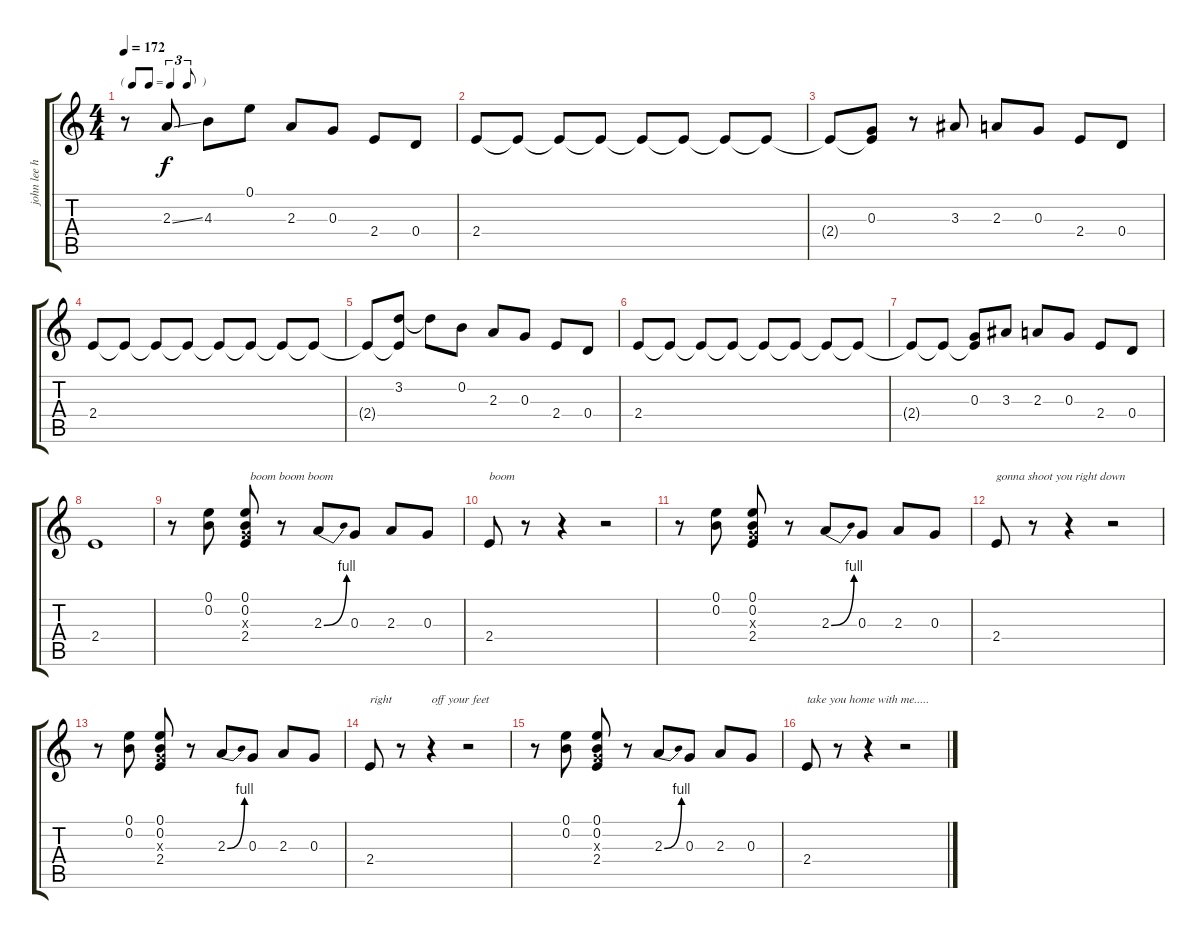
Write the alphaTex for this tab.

\track ("john lee hooker" "john lee h") {instrument acousticguitarsteel}
\staff {score tabs}
\tuning (E4 B3 G3 D3 A2 E2) {hide}
\ts (4 4)
\tf triplet8th
\tempo 172
\clef g2
\ks c
r.8{dy f instrument acousticguitarsteel} 2.3{ss}.8 4.3.8 0.1.8 2.3.8 0.3.8 2.4.8 0.4.8 |
2.4.8 2.4{t}.8 2.4{t}.8 2.4{t}.8 2.4{t}.8 2.4{t}.8 2.4{t}.8 2.4{t}.8 |
2.4{t}.8 (0.3 2.4{t}).8 r.8 3.3.8 2.3.8 0.3.8 2.4.8 0.4.8 |
2.4.8 2.4{t}.8 2.4{t}.8 2.4{t}.8 2.4{t}.8 2.4{t}.8 2.4{t}.8 2.4{t}.8 |
2.4{t}.8 (3.2 2.4{t}).8 3.2{t}.8 0.2.8 2.3.8 0.3.8 2.4.8 0.4.8 |
2.4.8 2.4{t}.8 2.4{t}.8 2.4{t}.8 2.4{t}.8 2.4{t}.8 2.4{t}.8 2.4{t}.8 |
2.4{t}.8 2.4{t}.8 (0.3 2.4{t}).8 3.3.8 2.3.8 0.3.8 2.4.8 0.4.8 |
2.4.1 |
r.8{txt "                          boom boom boom "} (0.1 0.2).8 (0.1 0.2 0.3{x} 2.4).8 r.8 2.3{be (bend 0 0 60 4)}.8 0.3.8 2.3.8 0.3.8 |
2.4.8{txt "boom"} r.8 r.4 r.2 |
r.8 (0.1 0.2).8 (0.1 0.2 0.3{x} 2.4).8 r.8 2.3{be (bend 0 0 60 4)}.8 0.3.8 2.3.8 0.3.8 |
2.4.8{txt "gonna shoot you right down"} r.8 r.4 r.2 |
r.8 (0.1 0.2).8 (0.1 0.2 0.3{x} 2.4).8 r.8 2.3{be (bend 0 0 60 4)}.8 0.3.8 2.3.8 0.3.8 |
2.4.8{txt "right"} r.8 r.4{txt "off your feet"} r.2 |
r.8 (0.1 0.2).8 (0.1 0.2 0.3{x} 2.4).8 r.8 2.3{be (bend 0 0 60 4)}.8 0.3.8 2.3.8 0.3.8 |
2.4.8{txt "take you home with me....."} r.8 r.4 r.2
